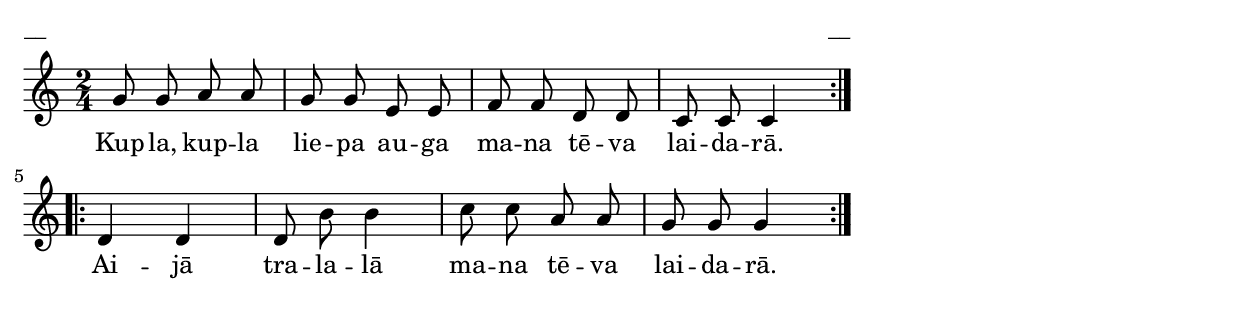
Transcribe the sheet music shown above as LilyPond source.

\version "2.13.16"
%\header {
%    title = "Kupla, kupla liepa auga"
%} 
\paper {
line-width = 14\cm
left-margin = 0.4\cm
between-system-padding = 0.1\cm
between-system-space = 0.1\cm
}
\layout {
indent = #0
ragged-last = ##f
}




voiceA = \relative c' {
\clef "treble"
\key c \major
\time 2/4
\repeat volta 2 {
g'8 g a a | g g e e | 
f f d d | c c c4
}
\repeat volta 2 {
d4 d4 | d8 b' b4 | 
c8 c a a g g g4 
}
} 

lyricA = \lyricmode {
Kup -- la, kup -- la lie -- pa au -- ga 
ma -- na tē -- va lai -- da -- rā.
Ai -- jā tra -- la -- lā 
ma -- na tē -- va lai -- da -- rā.
}


fullScore = <<
\new Staff {
<<
\new Voice = "voiceA" { \oneVoice \autoBeamOff \voiceA }
\lyricsto "voiceA" \new Lyrics \lyricA
>>
}
>>

\score {
\fullScore
\header { piece = "__" opus = "__" }
}
\markup { \with-color #(x11-color 'white) \sans \smaller "__" }
\score {
\unfoldRepeats
\fullScore
\midi {
\context { \Staff \remove "Staff_performer" }
\context { \Voice \consists "Staff_performer" }
}
}


